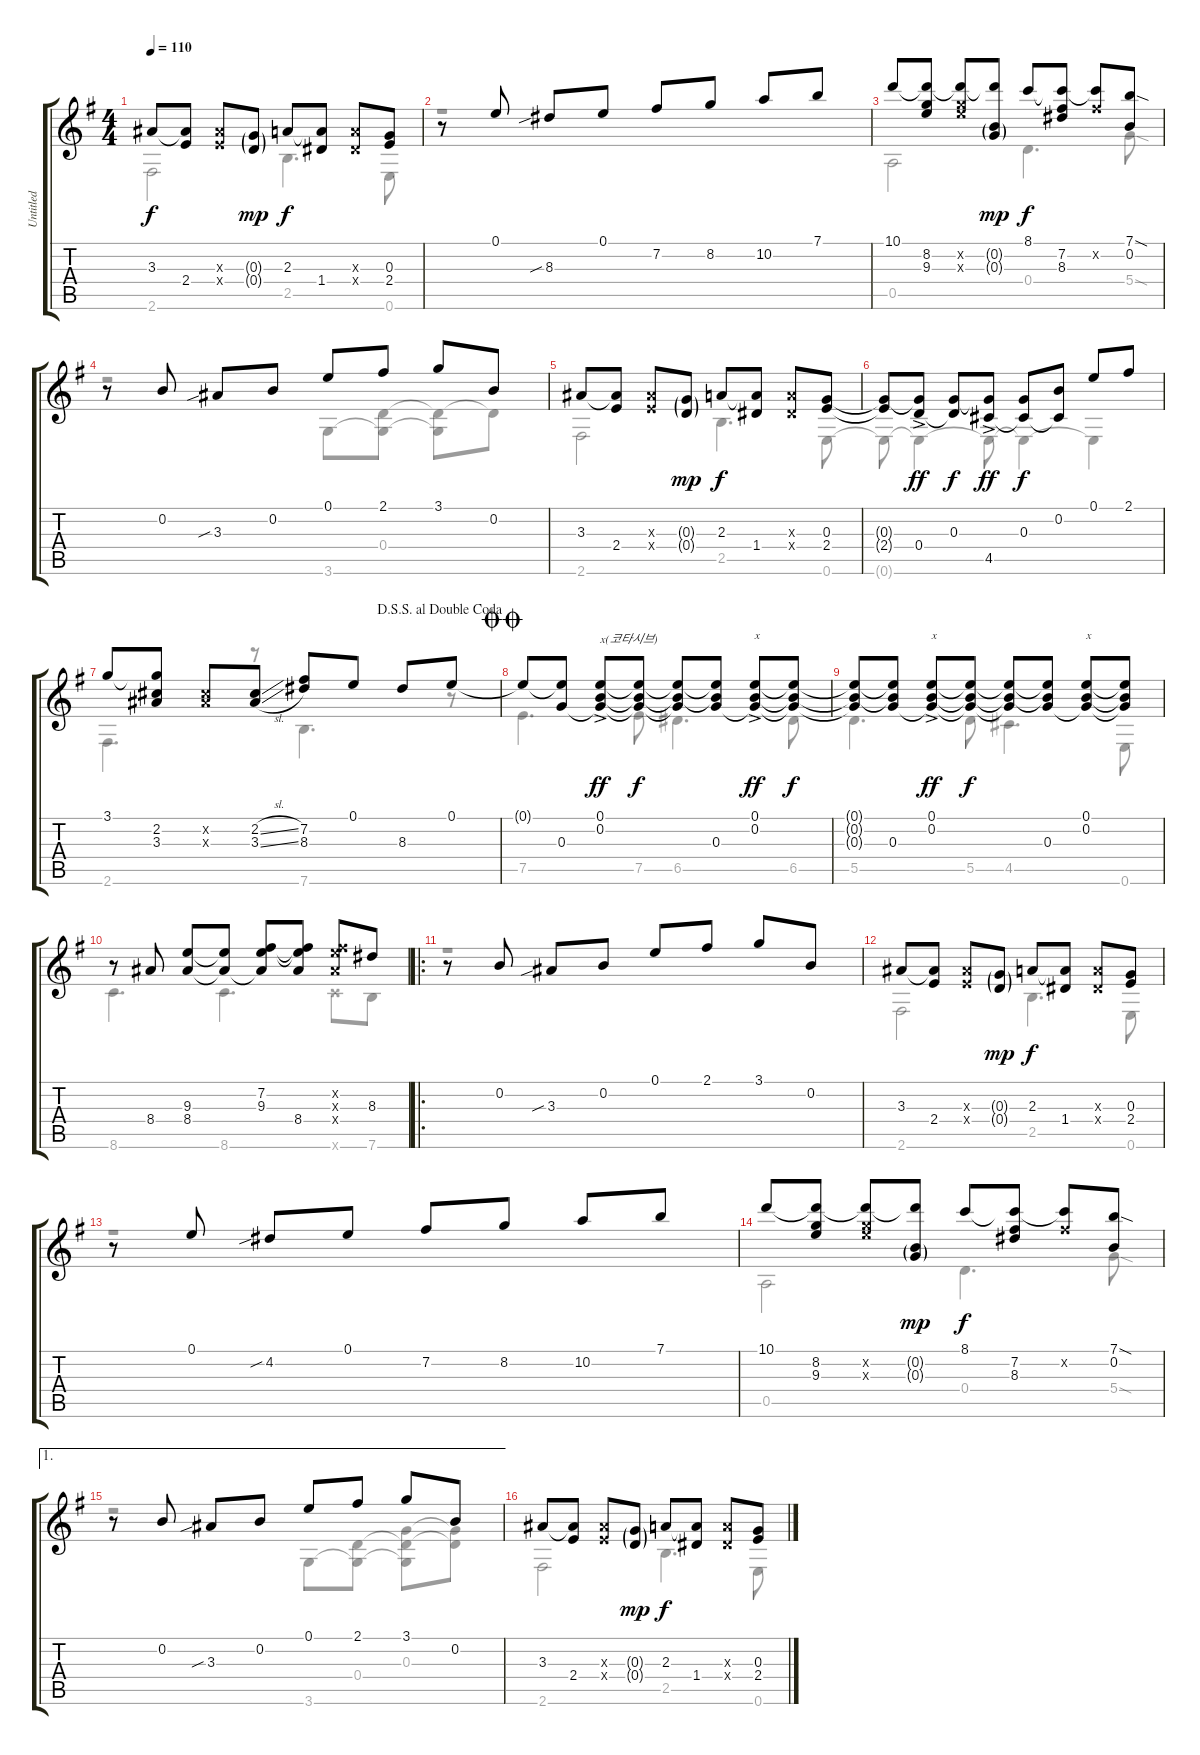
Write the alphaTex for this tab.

\track ("Untitled" "Untitled") {instrument acousticguitarsteel}
\staff {score tabs}
\tuning (E4 B3 G3 D3 A2 E2) {hide}
\voice
\ts (4 4)
\tempo 110
\clef g2
\ks g
3.3.8{dy f} (3.3{t} 2.4).8 (3.3{x} 2.4{x}).8 (0.3{g} 0.4{g}).8{dy mp} 2.3.8{dy f} (2.3{t} 1.4).8 (2.3{x} 1.4{x}).8 (0.3 2.4).8 |
r.8 0.1.8 8.3{sib}.8 0.1.8 7.2.8 8.2.8 10.2.8 7.1.8 |
10.1.8 (10.1{t} 8.2 9.3).8 (10.1{t} 8.2{x} 9.3{x}).8 (10.1{t} 0.2{g} 0.3{g}).8{dy mp} 8.1.8{dy f} (8.1{t} 7.2 8.3).8 (8.1{t} 7.2{x}).8 (7.1{sod} 0.2).8 |
r.8 0.2.8 3.3{sib}.8 0.2.8 0.1.8 2.1.8 3.1.8 0.2.8 |
3.3.8 (3.3{t} 2.4).8 (3.3{x} 2.4{x}).8 (0.3{g} 0.4{g}).8{dy mp} 2.3.8{dy f} (2.3{t} 1.4).8 (2.3{x} 1.4{x}).8 (0.3 2.4).8 |
(0.3{t} 2.4{t}).8 (0.3{t} 0.4{ac}).8{dy ff} (0.3 0.4{t}).8{dy f} (0.3{t} 4.5{ac}).8{dy ff} (0.3 4.5{t}).8{dy f} (0.2 4.5{t}).8 0.1.8 2.1.8 |
\jump dalsegnosegnoaldoublecoda
3.1.8 (3.1{t} 2.2 3.3).8 (2.2{x} 3.3{x}).8 (2.2{sl} 3.3{sl}).8 (7.2 8.3).8 0.1.8 8.3.8 0.1.8 |
\jump doublecoda
0.1{t}.8 (0.1{t} 0.3).8 (0.1{ac} 0.2{ac} 0.3{t}).8{txt "x(코타시브)" dy ff} (0.1{t} 0.2{t} 0.3{t}).8{dy f} (0.1{t} 0.2{t} 0.3{t}).8 (0.1{t} 0.2{t} 0.3).8 (0.1{ac} 0.2{ac} 0.3{t}).8{txt "x" dy ff} (0.1{t} 0.2{t} 0.3{t}).8{dy f} |
(0.1{t} 0.2{t} 0.3{t}).8 (0.1{t} 0.2{t} 0.3).8 (0.1{ac} 0.2{ac} 0.3{t}).8{txt "x" dy ff} (0.1{t} 0.2{t} 0.3{t}).8{dy f} (0.1{t} 0.2{t} 0.3{t}).8 (0.1{t} 0.2{t} 0.3).8 (0.1 0.2 0.3{t}).8{txt "x"} (0.1{t} 0.2{t} 0.3{t}).8 |
r.8 8.4.8 (9.3 8.4).8 (9.3{t} 8.4{t}).8 (7.2 9.3 8.4{t}).8 (7.2{t} 9.3{t} 8.4).8 (7.2{x} 9.3{x} 8.4{x}).8 8.3.8 |
\ro
r.8 0.2.8 3.3{sib}.8 0.2.8 0.1.8 2.1.8 3.1.8 0.2.8 |
3.3.8 (3.3{t} 2.4).8 (3.3{x} 2.4{x}).8 (0.3{g} 0.4{g}).8{dy mp} 2.3.8{dy f} (2.3{t} 1.4).8 (2.3{x} 1.4{x}).8 (0.3 2.4).8 |
r.8 0.1.8 4.2{sib}.8 0.1.8 7.2.8 8.2.8 10.2.8 7.1.8 |
10.1.8 (10.1{t} 8.2 9.3).8 (10.1{t} 8.2{x} 9.3{x}).8 (10.1{t} 0.2{g} 0.3{g}).8{dy mp} 8.1.8{dy f} (8.1{t} 7.2 8.3).8 (8.1{t} 7.2{x}).8 (7.1{sod} 0.2).8 |
\ae 1
r.8 0.2.8 3.3{sib}.8 0.2.8 0.1.8 2.1.8 3.1.8 0.2.8 |
3.3.8 (3.3{t} 2.4).8 (3.3{x} 2.4{x}).8 (0.3{g} 0.4{g}).8{dy mp} 2.3.8{dy f} (2.3{t} 1.4).8 (2.3{x} 1.4{x}).8 (0.3 2.4).8
\voice
\clef g2
\ottava regular
\simile none
\ks g
2.6.2{dy f} 2.5.4{d} 0.6.8 |
r.1 |
0.5.2 0.4.4{d} 5.4{sod}.8 |
r.2 3.6.8 (0.4 3.6{t}).8 (0.4{t} 3.6{t}).8 0.4{t}.8 |
2.6.2 2.5.4{d} 0.6.8 |
0.6{t}.8 0.6{t}.4 0.6{t}.8 0.6{t}.4 0.6{t}.4 |
2.6.4{d} r.8 7.6.4{d} r.8 |
7.5.4{d} 7.5.8 6.5.4{d} 6.5.8 |
5.5.4{d} 5.5.8 4.5.4{d} 0.6.8 |
8.6.4{d} 8.6.4{d} 8.6{x}.8 7.6.8 |
r.1 |
2.6.2 2.5.4{d} 0.6.8 |
r.1 |
0.5.2 0.4.4{d} 5.4{sod}.8 |
r.2 3.6.8 (0.4 3.6{t}).8 (0.3 0.4{t} 3.6{t}).8 (0.3{t} 0.4{t}).8 |
2.6.2 2.5.4{d} 0.6.8
